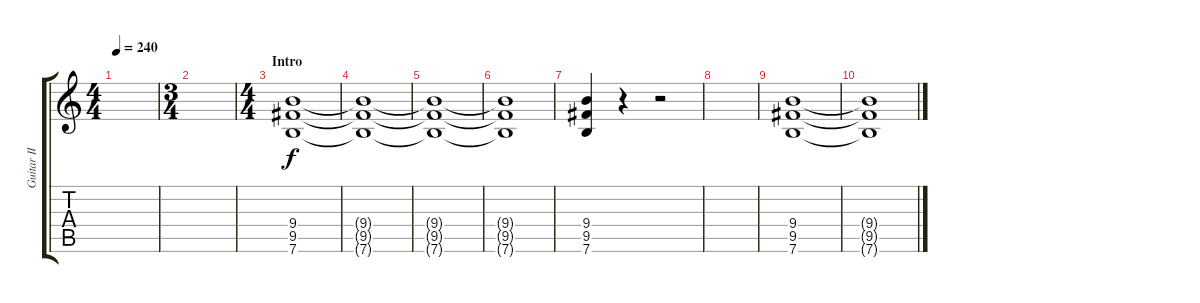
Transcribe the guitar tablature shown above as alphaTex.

\track ("Guitar II" "Guitar II") {instrument overdrivenguitar}
\staff {score tabs}
\tuning (E4 B3 G3 D3 A2 E2) {hide}
\ts (4 4)
\tempo 240
\clef g2
\ks c
|
\ts (3 4)
|
\ts (4 4)
\section ("" "Intro")
(9.4 9.5 7.6).1 |
(9.4{t} 9.5{t} 7.6{t}).1 |
(9.4{t} 9.5{t} 7.6{t}).1 |
(9.4{t} 9.5{t} 7.6{t}).1 |
(9.4 9.5 7.6).4 r.4 r.2 |
|
(9.4 9.5 7.6).1 |
(9.4{t} 9.5{t} 7.6{t}).1
